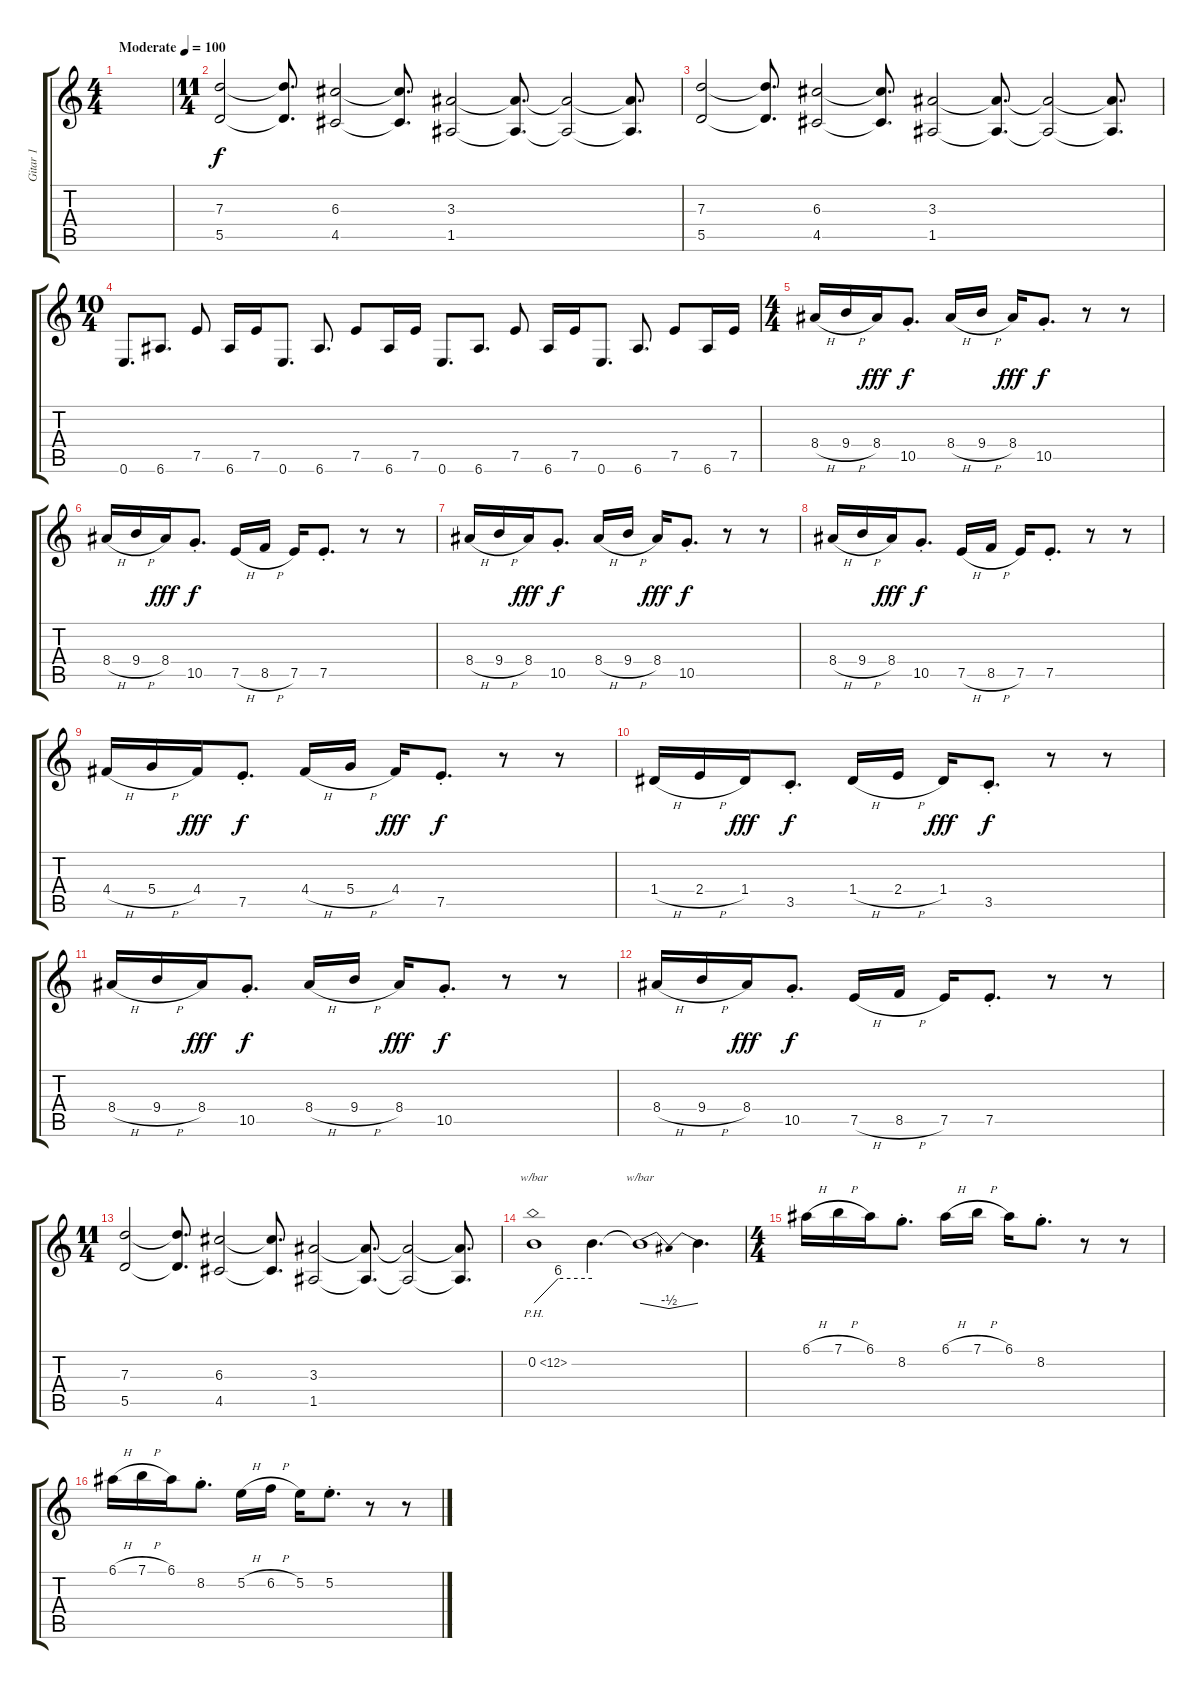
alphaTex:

\track ("Gitar 1" "Gitar 1") {instrument overdrivenguitar}
\staff {score tabs}
\tuning (E4 B3 G3 D3 A2 E2) {hide}
\ts (4 4)
\tempo (100 "Moderate")
\clef g2
\ks c
|
\ts (11 4)
(7.3 5.5).2 (7.3{t} 5.5{t}).8{d} (6.3 4.5).2 (6.3{t} 4.5{t}).8{d} (3.3 1.5).2 (3.3{t} 1.5{t}).8{d} (3.3{t} 1.5{t}).2 (3.3{t} 1.5{t}).8{d} |
(7.3 5.5).2 (7.3{t} 5.5{t}).8{d} (6.3 4.5).2 (6.3{t} 4.5{t}).8{d} (3.3 1.5).2 (3.3{t} 1.5{t}).8{d} (3.3{t} 1.5{t}).2 (3.3{t} 1.5{t}).8{d} |
\ts (10 4)
0.6.8{d} 6.6.8{d} 7.5.8 6.6.16 7.5.16 0.6.8{d} 6.6.8{d} 7.5.8 6.6.16 7.5.16 0.6.8{d} 6.6.8{d} 7.5.8 6.6.16 7.5.16 0.6.8{d} 6.6.8{d} 7.5.8 6.6.16 7.5.16 |
\ts (4 4)
8.4{h}.16 9.4{h}.16 8.4.16{dy fff} 10.5{st}.8{d dy f} 8.4{h}.16 9.4{h}.16 8.4.16{dy fff} 10.5{st}.8{d dy f} r.8 r.8 |
8.4{h}.16 9.4{h}.16 8.4.16{dy fff} 10.5{st}.8{d dy f} 7.5{h}.16 8.5{h}.16 7.5.16 7.5{st}.8{d} r.8 r.8 |
8.4{h}.16 9.4{h}.16 8.4.16{dy fff} 10.5{st}.8{d dy f} 8.4{h}.16 9.4{h}.16 8.4.16{dy fff} 10.5{st}.8{d dy f} r.8 r.8 |
8.4{h}.16 9.4{h}.16 8.4.16{dy fff} 10.5{st}.8{d dy f} 7.5{h}.16 8.5{h}.16 7.5.16 7.5{st}.8{d} r.8 r.8 |
4.4{h}.16 5.4{h}.16 4.4.16{dy fff} 7.5{st}.8{d dy f} 4.4{h}.16 5.4{h}.16 4.4.16{dy fff} 7.5{st}.8{d dy f} r.8 r.8 |
1.4{h}.16 2.4{h}.16 1.4.16{dy fff} 3.5{st}.8{d dy f} 1.4{h}.16 2.4{h}.16 1.4.16{dy fff} 3.5{st}.8{d dy f} r.8 r.8 |
8.4{h}.16 9.4{h}.16 8.4.16{dy fff} 10.5{st}.8{d dy f} 8.4{h}.16 9.4{h}.16 8.4.16{dy fff} 10.5{st}.8{d dy f} r.8 r.8 |
8.4{h}.16 9.4{h}.16 8.4.16{dy fff} 10.5{st}.8{d dy f} 7.5{h}.16 8.5{h}.16 7.5.16 7.5{st}.8{d} r.8 r.8 |
\ts (11 4)
(7.3 5.5).2 (7.3{t} 5.5{t}).8{d} (6.3 4.5).2 (6.3{t} 4.5{t}).8{d} (3.3 1.5).2 (3.3{t} 1.5{t}).8{d} (3.3{t} 1.5{t}).2 (3.3{t} 1.5{t}).8{d} |
0.2{ph 12}.1{tbe (custom default 0 0 25 24 60 24)} 0.2{t}.4{d} 0.2{t}.1{tbe (dip default 0 0 30 -2 50 -2 60 0)} 0.2{t}.4{d} |
\ts (4 4)
6.1{h}.16 7.1{h}.16 6.1.16 8.2{st}.8{d} 6.1{h}.16 7.1{h}.16 6.1.16 8.2{st}.8{d} r.8 r.8 |
6.1{h}.16 7.1{h}.16 6.1.16 8.2{st}.8{d} 5.2{h}.16 6.2{h}.16 5.2.16 5.2{st}.8{d} r.8 r.8
